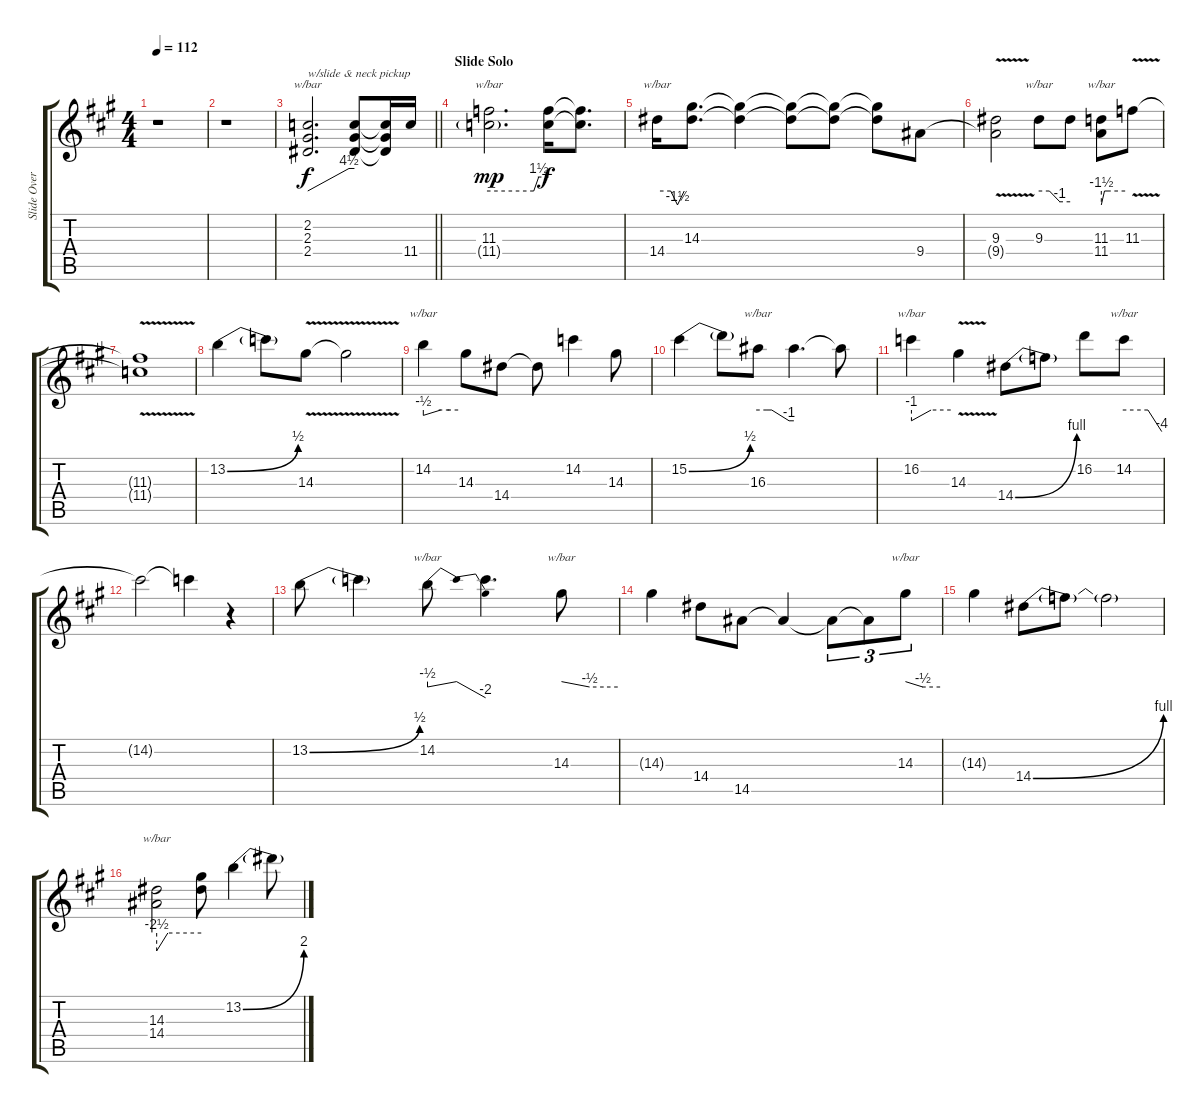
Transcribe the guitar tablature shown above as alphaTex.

\track ("Slide Overdub" "Slide Over") {instrument overdrivenguitar}
\staff {score tabs}
\tuning (Eb4 Bb3 Gb3 Db3 Ab2 Eb2) {hide}
\ts (4 4)
\tempo 112
\clef g2
\ks f#minor
r.1{dy f} |
r.1 |
\barLineRight lightlight
(2.2 2.3 2.4).2{d tbe (custom default 0 0 53 18 60 18) txt "w/slide & neck pickup"} (2.2{t} 2.3{t} 2.4{t}).8 (2.2{t} 2.3{t} 2.4{t}).16 11.4.16 |
\section ("" "Slide Solo")
(11.3 11.4{g}).2{d tbe (custom default 0 0 45 0 50 6 60 6) dy mp} (11.3{t} 11.4{t}).16{dy f} (11.3{t} 11.4{t}).8{d} |
14.4.16{tbe (custom default 0 0 30 0 45 -6 60 0)} (14.3 14.4{t}).8{d} (14.3{t} 14.4{t}).4 (14.3{t} 14.4{t}).8 (14.3{t} 14.4{t}).8 (14.3{t} 14.4{t}).8 9.4.8 |
(9.3{v} 9.4{t}).2 9.3.8{tbe (custom default 0 0 20 0 40 -4 60 -4)} 9.3{t}.8 (11.3 11.4).8{tbe (custom default 0 -6 8 0 15 0 60 0)} 11.3{v}.8 |
(11.3{t} 11.4{t}).1 |
13.2{be (bend 0 0 60 2)}.4 13.2{t}.8 14.3{v}.8 14.3{t}.2 |
14.2.4{tbe (custom default 0 -2 30 0 45 0 60 0)} 14.3.8 14.4.8 14.4{t}.8 14.2.4 14.3.8 |
15.2{be (bend 0 0 60 2)}.4 15.2{t}.8 16.3.8{tbe (custom default 0 0 15 0 23 0 52 -4 60 -4)} 16.3{t}.4{d} 16.3{t}.8 |
16.2.4{tbe (custom default 0 -4 30 0 60 0)} 14.3{v}.4 14.4{be (bend 0 0 60 4)}.8 14.4{t}.8 16.2.8 14.2.8{tbe (custom default 0 0 38 0 60 -16)} |
14.2{t}.2 14.2{t}.4 r.4 |
13.2{be (bend 0 0 60 2)}.8 13.2{t}.4 14.2.8{tbe (dip default 0 -2 15 0 30 0 60 -8)} 14.2{t}.4{d} 14.3.8{tbe (custom default 0 0 30 -2 45 -2 60 -2)} |
14.3{t}.4 14.4.8 14.5.8 14.5{t}.4 14.5{t}.8{tu (3 2)} 14.5{t}.8{tu (3 2)} 14.3.8{tu (3 2) tbe (custom default 0 0 30 -2 60 -2)} |
14.3{t}.4 14.4{be (bend 0 0 60 4)}.8 14.4{t}.8 14.4{t}.2 |
(14.3 14.4).2{tbe (custom default 0 -10 15 0 60 0)} (14.3{t} 14.4{t}).8 13.2{be (bend 0 0 60 8)}.4 13.2{t}.8
